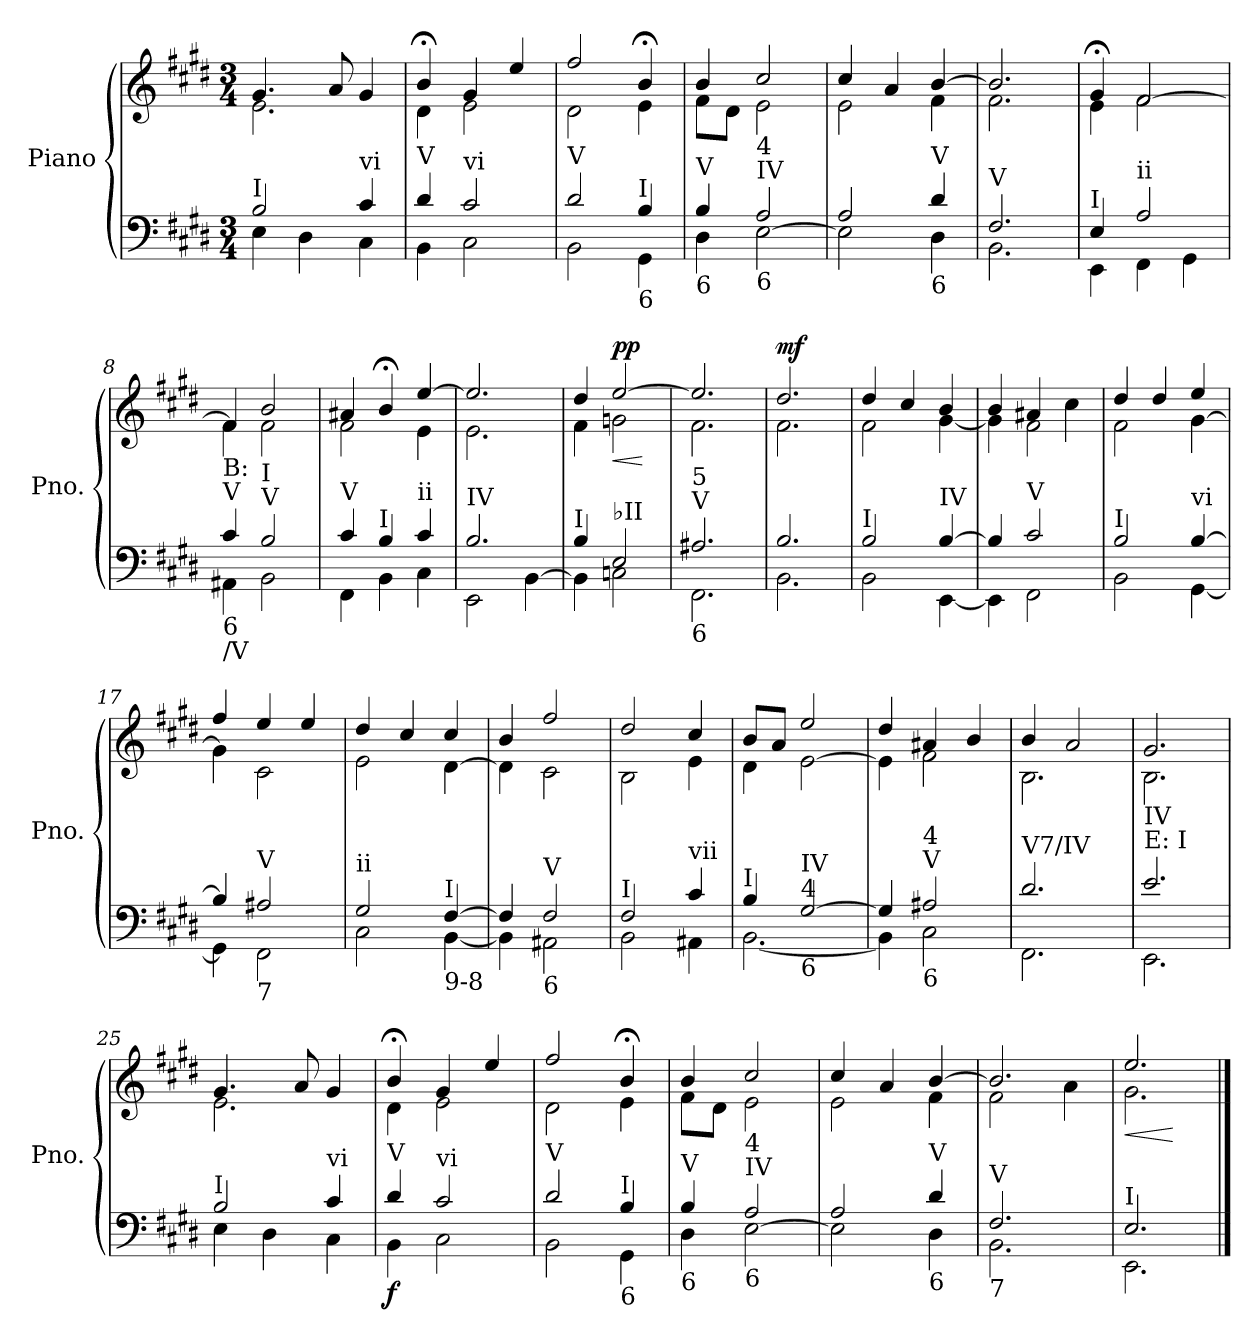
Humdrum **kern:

**kern	**kern	**dynam
*part1	*part1	*part1
*staff2	*staff1	*staff1/2
*I"Piano	*	*
*I'Pno.	*	*
*clefF4	*clefG2	*
*k[f#c#g#d#]	*k[f#c#g#d#]	*
*M3/4	*M3/4	*
=1	=1	=1
*^	*^	*
!LO:TX:a:t=I	!	!	!	!
4E\	2B/	4.g#/	2.e\	.
4D#\	.	.	.	.
.	.	8a/	.	.
!LO:TX:a:t=vi	!	!	!	!
4C#\	4c#/	4g#/	.	.
=2	=2	=2	=2	=2
!LO:TX:a:t=V	!	!	!	!
4BB\	4d#/	4b;</	4d#\	.
!LO:TX:a:t=vi	!	!	!	!
2C#\	2c#/	4g#/	2e\	.
.	.	4ee/	.	.
=3	=3	=3	=3	=3
!LO:TX:a:t=V	!	!	!	!
2BB\	2d#/	2ff#/	2d#\	.
!LO:TX:a:t=I	!	!	!	!
!LO:TX:b:t=6	!	!	!	!
4GG#\	4B/	4b;</	4e\	.
=4	=4	=4	=4	=4
!LO:TX:a:t=V	!	!	!	!
!LO:TX:b:t=6	!	!	!	!
4D#\	4B/	4b/	8f#\L	.
.	.	.	8d#\J	.
!LO:TX:a:t=IV	!	!	!	!
!LO:TX:b:t=6	!	!	!	!
!LO:TX:a:t=4	!	!	!	!
[2E\	2A/	2cc#/	2e\	.
=5	=5	=5	=5	=5
2E\]	2A/	4cc#/	2e\	.
.	.	4a/	.	.
!LO:TX:a:t=V	!	!	!	!
!LO:TX:b:t=6	!	!	!	!
4D#\	4d#/	[4b/	4f#\	.
=6	=6	=6	=6	=6
!LO:TX:a:t=V	!	!	!	!
2.BB\	2.F#/	2.b/]	2.f#\	.
=7	=7	=7	=7	=7
!LO:TX:a:t=I	!	!	!	!
4EE\	4E/	4g#;</	4e\	.
!LO:TX:a:t=ii	!	!	!	!
4FF#\	2A/	[2f#/	2f#\	.
4GG#\	.	.	.	.
=8	=8	=8	=8	=8
!LO:TX:a:t=V	!	!	!	!
!LO:TX:b:t=6	!	!	!	!
!LO:TX:b:t=/V	!	!	!	!
!LO:TX:a:t=B&colon;	!	!	!	!
4AA#X\	4c#/	4f#/]	4f#\	.
!LO:TX:a:t=V	!	!	!	!
!LO:TX:a:t=I	!	!	!	!
2BB\	2B/	2b/	2f#\	.
=9	=9	=9	=9	=9
!LO:TX:a:t=V	!	!	!	!
4FF#\	4c#/	4a#X/	2f#\	.
!LO:TX:a:t=I	!	!	!	!
4BB\	4B/	4b;</	.	.
!LO:TX:a:t=ii	!	!	!	!
4C#\	4c#/	[4ee/	4e\	.
=10	=10	=10	=10	=10
!LO:TX:a:t=IV	!	!	!	!
2EE\	2.B/	2.ee/]	2.e\	.
[4BB\	.	.	.	.
!!LO:LB:g=z	!!
=11	=11	=11	=11	=11
!LO:TX:a:t=I	!	!	!	!
4BB\]	4B/	4dd#/	4f#\	.
!LO:TX:a:t=♭II	!	!	!	!
!	!	!	!	!LO:HP:b
!	!	!	!	!LO:DY:n=1:a
2Cn\	2E/	[2ee/	2gn\	< pp
*v	*v	*	*	*
*	*v	*v	*
.	.	[
=12	=12	=12
*^	*^	*
!LO:TX:a:t=V	!	!	!	!
!LO:TX:b:t=6	!	!	!	!
!LO:TX:a:t=5	!	!	!	!
2.FF#\	2.A#X/	2.ee/]	2.f#\	.
=13	=13	=13	=13	=13
!	!	!	!	!LO:DY:a
2.BB\	2.B/	2.dd#/	2.f#\	mf
=14	=14	=14	=14	=14
!LO:TX:a:t=I	!	!	!	!
2BB\	2B/	4dd#/	2f#\	.
.	.	4cc#/	.	.
!LO:TX:a:t=IV	!	!	!	!
[4B/	[4EE\	4b/	[4g#\	.
=15	=15	=15	=15	=15
4B/]	4EE\]	4b/	4g#\]	.
!LO:TX:a:t=V	!	!	!	!
2c#/	2FF#\	2f#\	4a#X/	.
.	.	.	4cc#\	.
=16	=16	=16	=16	=16
!LO:TX:a:t=I	!	!	!	!
2B/	2BB\	2f#\	4dd#/	.
.	.	.	4dd#/	.
!LO:TX:a:t=vi	!	!	!	!
[4B/	[4GG#\	[4g#\	4ee/	.
=17	=17	=17	=17	=17
4B/]	4GG#\]	4g#\]	4ff#/	.
!LO:TX:a:t=V	!	!	!	!
!LO:TX:b:t=7	!	!	!	!
2A#X/	2FF#\	2c#\	4ee/	.
.	.	.	4ee/	.
=18	=18	=18	=18	=18
!LO:TX:a:t=ii	!	!	!	!
2G#/	2C#\	2e\	4dd#/	.
.	.	.	4cc#/	.
!LO:TX:a:t=I	!	!	!	!
!LO:TX:b:t=9-8	!	!	!	!
[4F#/	[4BB\	[4d#\	4cc#/	.
=19	=19	=19	=19	=19
4F#/]	4BB\]	4d#\]	4b/	.
!LO:TX:a:t=V	!	!	!	!
!LO:TX:b:t=6	!	!	!	!
2F#/	2AA#X\	2c#\	2ff#/	.
=20	=20	=20	=20	=20
!LO:TX:a:t=I	!	!	!	!
2F#/	2BB\	2B\	2dd#/	.
!LO:TX:a:t=vii	!	!	!	!
4c#/	4AA#X\	4e\	4cc#/	.
!!LO:LB:g=z	!!
=21	=21	=21	=21	=21
!LO:TX:a:t=I	!	!	!	!
4B/	[2.BB\	4d#\	8b/L	.
.	.	.	8a/J	.
!LO:TX:a:t=IV	!	!	!	!
!LO:TX:b:t=6	!	!	!	!
!LO:TX:a:t=4	!	!	!	!
[2G#/	.	[2e\	2ee/	.
=22	=22	=22	=22	=22
4G#/]	4BB\]	4e\]	4dd#/	.
!LO:TX:a:t=V	!	!	!	!
!LO:TX:b:t=6	!	!	!	!
!LO:TX:a:t=4	!	!	!	!
2A#X/	2C#\	2f#\	4a#X/	.
.	.	.	4b/	.
=23	=23	=23	=23	=23
!LO:TX:a:t=V7/IV	!	!	!	!
2.FF#\	2.d#/	4b/	2.B\	.
.	.	2a/	.	.
=24	=24	=24	=24	=24
!LO:TX:a:t=E&colon; I	!	!	!	!
!LO:TX:a:t=IV	!	!	!	!
2.e/	2.EE\	2.g#/	2.B\	.
=25	=25	=25	=25	=25
!LO:TX:a:t=I	!	!	!	!
4E\	2B/	4.g#/	2.e\	.
4D#\	.	.	.	.
.	.	8a/	.	.
!LO:TX:a:t=vi	!	!	!	!
4C#\	4c#/	4g#/	.	.
=26	=26	=26	=26	=26
!LO:TX:a:t=V	!	!	!	!
!	!	!	!	!LO:DY:b=2
4BB\	4d#/	4b;</	4d#\	f
!LO:TX:a:t=vi	!	!	!	!
2C#\	2c#/	4g#/	2e\	.
.	.	4ee/	.	.
=27	=27	=27	=27	=27
!LO:TX:a:t=V	!	!	!	!
2BB\	2d#/	2ff#/	2d#\	.
!LO:TX:a:t=I	!	!	!	!
!LO:TX:b:t=6	!	!	!	!
4GG#\	4B/	4b;</	4e\	.
=28	=28	=28	=28	=28
!LO:TX:a:t=V	!	!	!	!
!LO:TX:b:t=6	!	!	!	!
4D#\	4B/	4b/	8f#\L	.
.	.	.	8d#\J	.
!LO:TX:a:t=IV	!	!	!	!
!LO:TX:b:t=6	!	!	!	!
!LO:TX:a:t=4	!	!	!	!
[2E\	2A/	2cc#/	2e\	.
=29	=29	=29	=29	=29
2E\]	2A/	4cc#/	2e\	.
.	.	4a/	.	.
!LO:TX:a:t=V	!	!	!	!
!LO:TX:b:t=6	!	!	!	!
4D#\	4d#/	[4b/	4f#\	.
=30	=30	=30	=30	=30
!LO:TX:a:t=V	!	!	!	!
!LO:TX:b:t=7	!	!	!	!
2.BB\	2.F#/	2.b/]	2f#\	.
.	.	.	4a\	.
=31	=31	=31	=31	=31
!LO:TX:a:t=I	!	!	!	!
!	!	!	!	!LO:HP:b
2.EE\	2.E/	2.ee/	2.g#\	<
*v	*v	*	*	*
*	*v	*v	*
.	.	[
==	==	==
*-	*-	*-
